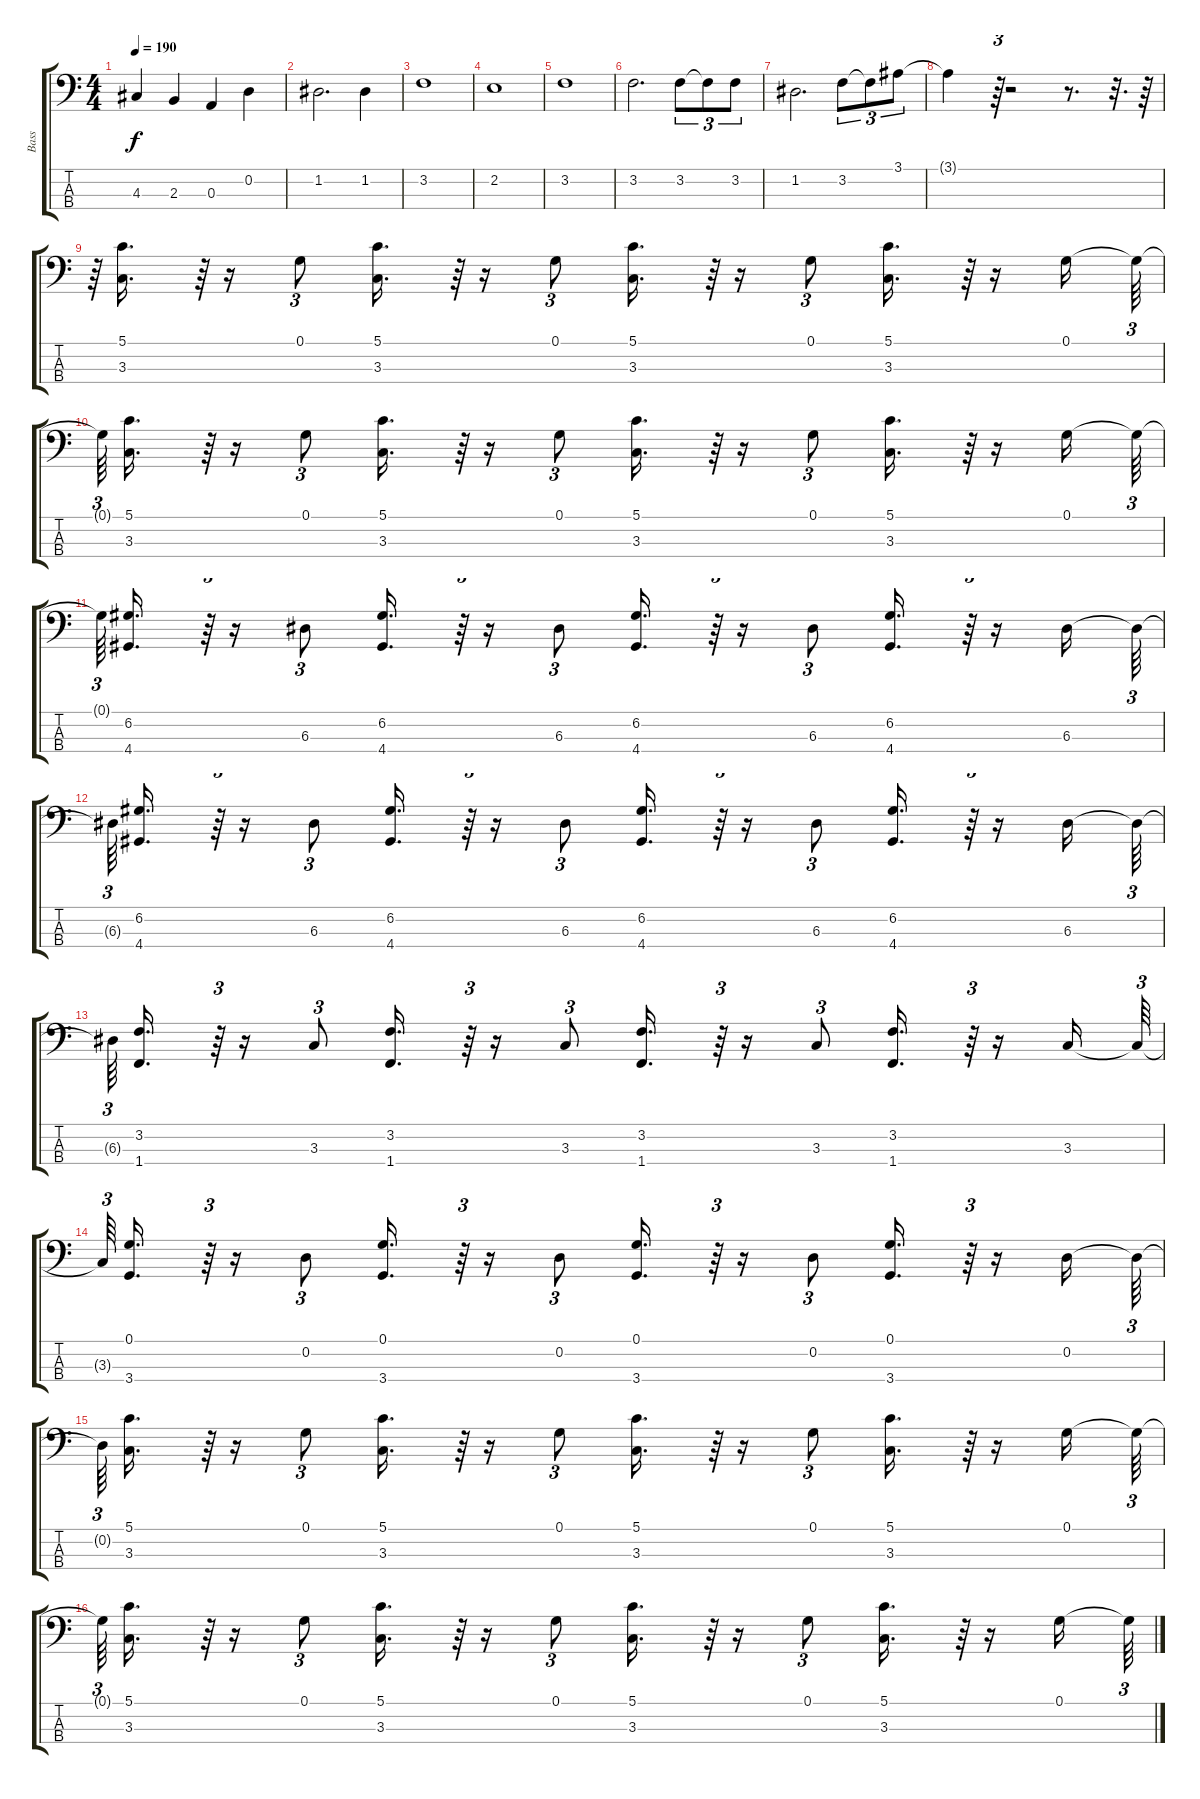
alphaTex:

\track ("Bass" "Bass") {instrument slapbass2}
\staff {score tabs}
\tuning (G2 D2 A1 E1) {hide}
\ts (4 4)
\tempo 190
\clef f4
\ks c
4.3.4{dy f} 2.3.4 0.3.4 0.2.4 |
1.2.2{d} 1.2.4 |
3.2.1 |
2.2.1 |
3.2.1 |
3.2.2{d} 3.2.8{tu (3 2)} 3.2{t}.8{tu (3 2)} 3.2.8{tu (3 2)} |
1.2.2{d} 3.2.8{tu (3 2)} 3.2{t}.8{tu (3 2)} 3.1.8{tu (3 2)} |
3.1{t}.4 r.64{tu (3 2)} r.2 r.8{d} r.32{d} r.64 |
r.64{tu (3 2)} (5.1 3.3).16{d} r.64{tu (3 2)} r.16 0.1.8{tu (3 2)} (5.1 3.3).16{d} r.64{tu (3 2)} r.16 0.1.8{tu (3 2)} (5.1 3.3).16{d} r.64{tu (3 2)} r.16 0.1.8{tu (3 2)} (5.1 3.3).16{d} r.64{tu (3 2)} r.16 0.1.16 0.1{t}.64{tu (3 2)} |
0.1{t}.64{tu (3 2)} (5.1 3.3).16{d} r.64{tu (3 2)} r.16 0.1.8{tu (3 2)} (5.1 3.3).16{d} r.64{tu (3 2)} r.16 0.1.8{tu (3 2)} (5.1 3.3).16{d} r.64{tu (3 2)} r.16 0.1.8{tu (3 2)} (5.1 3.3).16{d} r.64{tu (3 2)} r.16 0.1.16 0.1{t}.64{tu (3 2)} |
0.1{t}.64{tu (3 2)} (6.2 4.4).16{d} r.64{tu (3 2)} r.16 6.3.8{tu (3 2)} (6.2 4.4).16{d} r.64{tu (3 2)} r.16 6.3.8{tu (3 2)} (6.2 4.4).16{d} r.64{tu (3 2)} r.16 6.3.8{tu (3 2)} (6.2 4.4).16{d} r.64{tu (3 2)} r.16 6.3.16 6.3{t}.64{tu (3 2)} |
6.3{t}.64{tu (3 2)} (6.2 4.4).16{d} r.64{tu (3 2)} r.16 6.3.8{tu (3 2)} (6.2 4.4).16{d} r.64{tu (3 2)} r.16 6.3.8{tu (3 2)} (6.2 4.4).16{d} r.64{tu (3 2)} r.16 6.3.8{tu (3 2)} (6.2 4.4).16{d} r.64{tu (3 2)} r.16 6.3.16 6.3{t}.64{tu (3 2)} |
6.3{t}.64{tu (3 2)} (3.2 1.4).16{d} r.64{tu (3 2)} r.16 3.3.8{tu (3 2)} (3.2 1.4).16{d} r.64{tu (3 2)} r.16 3.3.8{tu (3 2)} (3.2 1.4).16{d} r.64{tu (3 2)} r.16 3.3.8{tu (3 2)} (3.2 1.4).16{d} r.64{tu (3 2)} r.16 3.3.16 3.3{t}.64{tu (3 2)} |
3.3{t}.64{tu (3 2)} (0.1 3.4).16{d} r.64{tu (3 2)} r.16 0.2.8{tu (3 2)} (0.1 3.4).16{d} r.64{tu (3 2)} r.16 0.2.8{tu (3 2)} (0.1 3.4).16{d} r.64{tu (3 2)} r.16 0.2.8{tu (3 2)} (0.1 3.4).16{d} r.64{tu (3 2)} r.16 0.2.16 0.2{t}.64{tu (3 2)} |
0.2{t}.64{tu (3 2)} (5.1 3.3).16{d} r.64{tu (3 2)} r.16 0.1.8{tu (3 2)} (5.1 3.3).16{d} r.64{tu (3 2)} r.16 0.1.8{tu (3 2)} (5.1 3.3).16{d} r.64{tu (3 2)} r.16 0.1.8{tu (3 2)} (5.1 3.3).16{d} r.64{tu (3 2)} r.16 0.1.16 0.1{t}.64{tu (3 2)} |
0.1{t}.64{tu (3 2)} (5.1 3.3).16{d} r.64{tu (3 2)} r.16 0.1.8{tu (3 2)} (5.1 3.3).16{d} r.64{tu (3 2)} r.16 0.1.8{tu (3 2)} (5.1 3.3).16{d} r.64{tu (3 2)} r.16 0.1.8{tu (3 2)} (5.1 3.3).16{d} r.64{tu (3 2)} r.16 0.1.16 0.1{t}.64{tu (3 2)}
